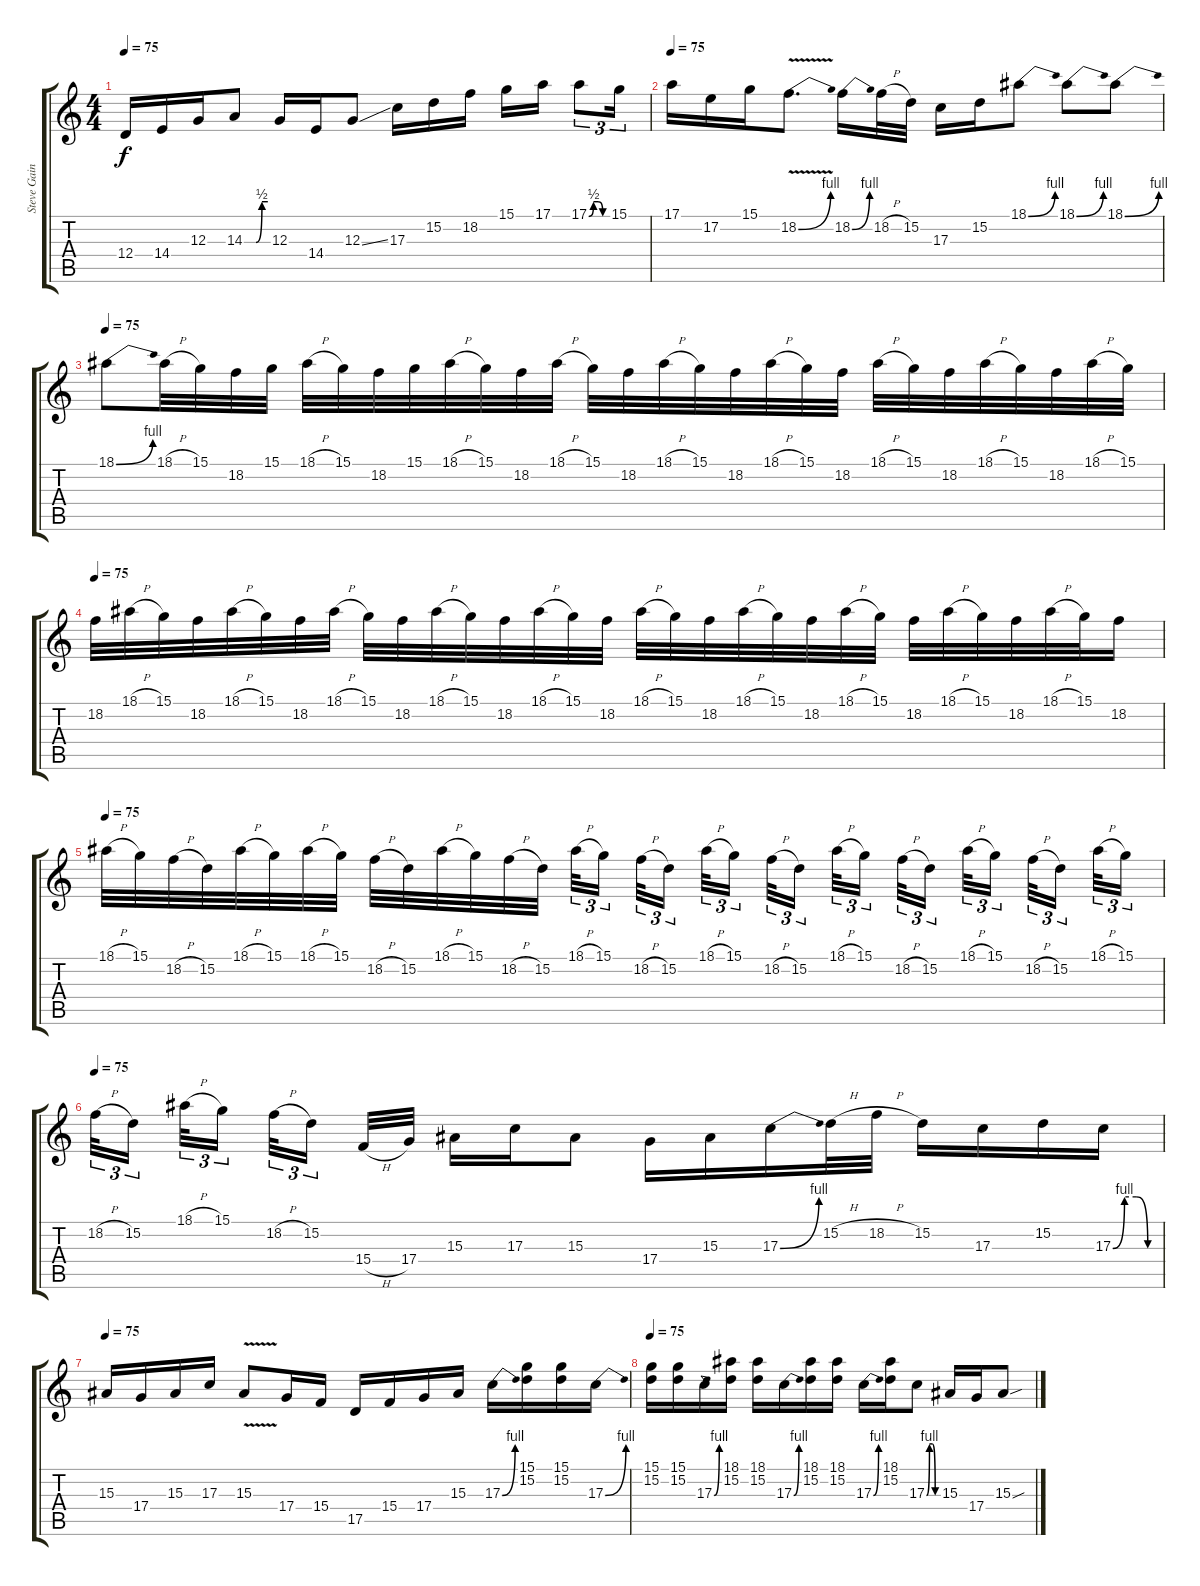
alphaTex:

\track ("Steve Gaines (overdubs solo)" "Steve Gain") {instrument lead5charang}
\staff {score tabs}
\tuning (E4 B3 G3 D3 A2 E2) {hide}
\ts (4 4)
\tempo 75
\clef g2
\ks c
12.4.16{dy f} 14.4.16 12.3.16 14.3{be (custom 0 0 30 0 45 2 60 2)}.8 12.3.16 14.4.16 12.3{ss}.8 17.3.16 15.2.16 18.2.16 15.1.16 17.1.16 17.1{be (custom 0 0 15 2 30 2 45 0 60 0)}.8{tu (3 2)} 15.1.16{tu (3 2)} |
\tempo 75
17.1.16 17.2.16 15.1.16 18.2{be (bend 0 0 60 4) v}.8{d} 18.2{be (bend 0 0 60 4)}.16 18.2{h}.32 15.2.32 17.3.16 15.2.16 18.1{be (bend 0 0 60 4)}.8 18.1{be (bend 0 0 60 4)}.8 18.1{be (bend 0 0 60 4)}.8 |
\tempo 75
18.1{be (bend 0 0 60 4)}.8 18.1{h}.32 15.1.32 18.2.32 15.1.32 18.1{h}.32 15.1.32 18.2.32 15.1.32 18.1{h}.32 15.1.32 18.2.32 18.1{h}.32 15.1.32 18.2.32 18.1{h}.32 15.1.32 18.2.32 18.1{h}.32 15.1.32 18.2.32 18.1{h}.32 15.1.32 18.2.32 18.1{h}.32 15.1.32 18.2.32 18.1{h}.32 15.1.32 |
\tempo 75
18.2.32 18.1{h}.32 15.1.32 18.2.32 18.1{h}.32 15.1.32 18.2.32 18.1{h}.32 15.1.32 18.2.32 18.1{h}.32 15.1.32 18.2.32 18.1{h}.32 15.1.32 18.2.32 18.1{h}.32 15.1.32 18.2.32 18.1{h}.32 15.1.32 18.2.32 18.1{h}.32 15.1.32 18.2.32 18.1{h}.32 15.1.32 18.2.32 18.1{h}.32 15.1.32 18.2.16 |
\tempo 75
18.1{h}.32 15.1.32 18.2{h}.32 15.2.32 18.1{h}.32 15.1.32 18.1{h}.32 15.1.32 18.2{h}.32 15.2.32 18.1{h}.32 15.1.32 18.2{h}.32 15.2.32 18.1{h}.32{tu (3 2)} 15.1.16{tu (3 2)} 18.2{h}.32{tu (3 2)} 15.2.16{tu (3 2)} 18.1{h}.32{tu (3 2)} 15.1.16{tu (3 2)} 18.2{h}.32{tu (3 2)} 15.2.16{tu (3 2)} 18.1{h}.32{tu (3 2)} 15.1.16{tu (3 2)} 18.2{h}.32{tu (3 2)} 15.2.16{tu (3 2)} 18.1{h}.32{tu (3 2)} 15.1.16{tu (3 2)} 18.2{h}.32{tu (3 2)} 15.2.16{tu (3 2)} 18.1{h}.32{tu (3 2)} 15.1.16{tu (3 2)} |
\tempo 75
18.2{h}.32{tu (3 2)} 15.2.16{tu (3 2)} 18.1{h}.32{tu (3 2)} 15.1.16{tu (3 2)} 18.2{h}.32{tu (3 2)} 15.2.16{tu (3 2)} 15.4{h}.32 17.4.32 15.3.16 17.3.16 15.3.8 17.4.16 15.3.16 17.3{be (bend 0 0 60 4)}.16 15.2{h}.32 18.2{h}.32 15.2.16 17.3.16 15.2.16 17.3{be (custom 0 0 15 4 30 4 45 0 60 0)}.16 |
\tempo 75
15.3.16 17.4.16 15.3.16 17.3.16 15.3{v}.8 17.4.16 15.4.16 17.5.16 15.4.16 17.4.16 15.3.16 17.3{be (bend 0 0 60 4)}.16 (15.1 15.2).16 (15.1 15.2).16 17.3{be (bend 0 0 60 4)}.16 |
\tempo 75
(15.1 15.2).16 (15.1 15.2).16 17.3{be (bend 0 0 60 4)}.16 (18.1 15.2).16 (18.1 15.2).16 17.3{be (bend 0 0 60 4)}.16 (18.1 15.2).16 (18.1 15.2).16 17.3{be (bend 0 0 60 4)}.16 (18.1 15.2).16 17.3{be (custom 0 0 15 4 30 4 45 0 60 0)}.8 15.3.16 17.4.16 15.3{sou}.8
